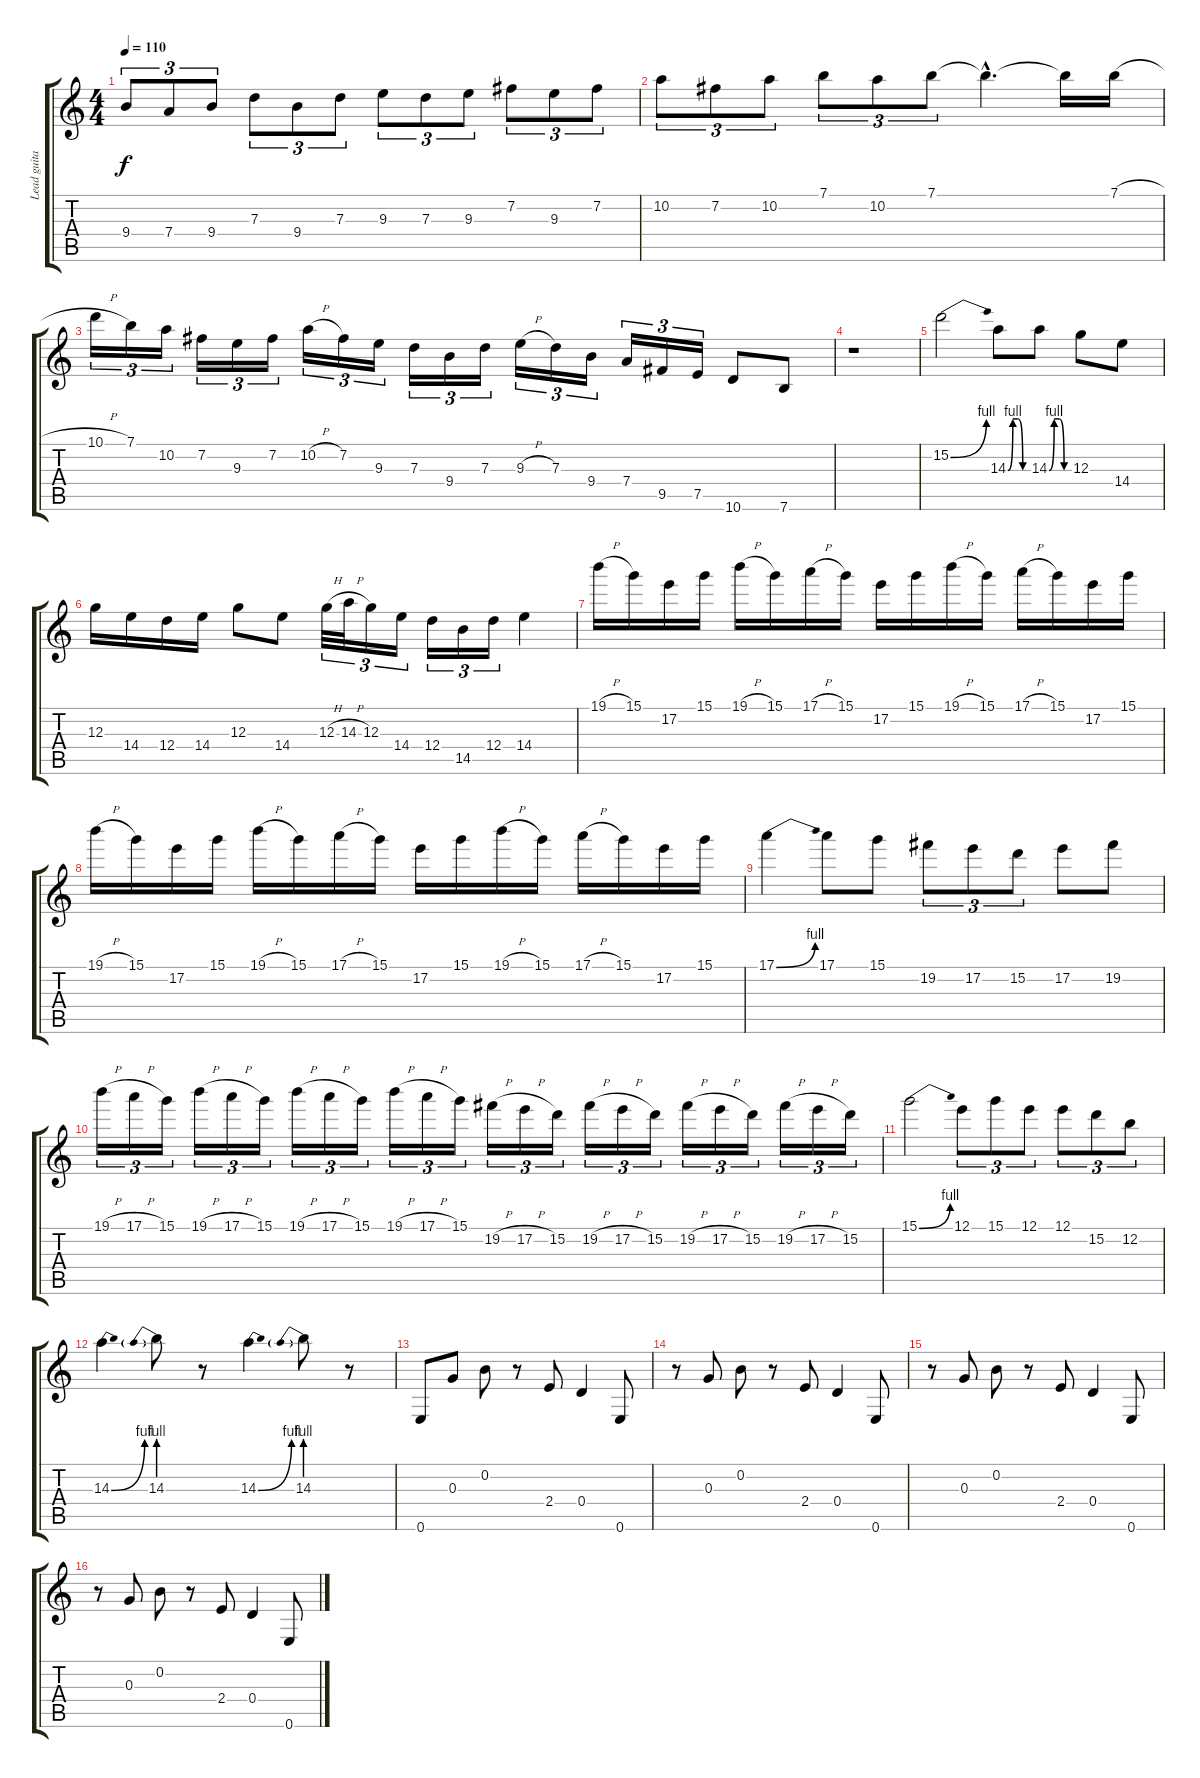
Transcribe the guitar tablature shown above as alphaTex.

\track ("Lead guitar" "Lead guita") {instrument distortionguitar}
\staff {score tabs}
\tuning (E4 B3 G3 D3 A2 E2) {hide}
\ts (4 4)
\tempo 110
\clef g2
\ks c
9.4.8{tu (3 2) dy f} 7.4.8{tu (3 2)} 9.4.8{tu (3 2)} 7.3.8{tu (3 2)} 9.4.8{tu (3 2)} 7.3.8{tu (3 2)} 9.3.8{tu (3 2)} 7.3.8{tu (3 2)} 9.3.8{tu (3 2)} 7.2.8{tu (3 2)} 9.3.8{tu (3 2)} 7.2.8{tu (3 2)} |
10.2.8{tu (3 2)} 7.2.8{tu (3 2)} 10.2.8{tu (3 2)} 7.1.8{tu (3 2)} 10.2.8{tu (3 2)} 7.1.8{tu (3 2)} 7.1{hac t}.4{d} 7.1{t}.16 7.1{h}.16 |
10.1{h}.16{tu (3 2)} 7.1.16{tu (3 2)} 10.2.16{tu (3 2)} 7.2.16{tu (3 2)} 9.3.16{tu (3 2)} 7.2.16{tu (3 2)} 10.2{h}.16{tu (3 2)} 7.2.16{tu (3 2)} 9.3.16{tu (3 2)} 7.3.16{tu (3 2)} 9.4.16{tu (3 2)} 7.3.16{tu (3 2)} 9.3{h}.16{tu (3 2)} 7.3.16{tu (3 2)} 9.4.16{tu (3 2)} 7.4.16{tu (3 2)} 9.5.16{tu (3 2)} 7.5.16{tu (3 2)} 10.6.8 7.6.8 |
r.1 |
15.2{be (bend 0 0 60 4)}.2 14.3{be (custom 0 0 15 4 30 4 45 0 60 0)}.8 14.3{be (custom 0 0 15 4 30 4 45 0 60 0)}.8 12.3.8 14.4.8 |
12.3.16 14.4.16 12.4.16 14.4.16 12.3.8 14.4.8 12.3{h}.32{tu (3 2)} 14.3{h}.32{tu (3 2)} 12.3.16{tu (3 2)} 14.4.16{tu (3 2)} 12.4.16{tu (3 2)} 14.5.16{tu (3 2)} 12.4.16{tu (3 2)} 14.4.4 |
19.1{h}.16 15.1.16 17.2.16 15.1.16 19.1{h}.16 15.1.16 17.1{h}.16 15.1.16 17.2.16 15.1.16 19.1{h}.16 15.1.16 17.1{h}.16 15.1.16 17.2.16 15.1.16 |
19.1{h}.16 15.1.16 17.2.16 15.1.16 19.1{h}.16 15.1.16 17.1{h}.16 15.1.16 17.2.16 15.1.16 19.1{h}.16 15.1.16 17.1{h}.16 15.1.16 17.2.16 15.1.16 |
17.1{be (bend 0 0 60 4)}.4 17.1.8 15.1.8 19.2.8{tu (3 2)} 17.2.8{tu (3 2)} 15.2.8{tu (3 2)} 17.2.8 19.2.8 |
19.1{h}.16{tu (3 2)} 17.1{h}.16{tu (3 2)} 15.1.16{tu (3 2)} 19.1{h}.16{tu (3 2)} 17.1{h}.16{tu (3 2)} 15.1.16{tu (3 2)} 19.1{h}.16{tu (3 2)} 17.1{h}.16{tu (3 2)} 15.1.16{tu (3 2)} 19.1{h}.16{tu (3 2)} 17.1{h}.16{tu (3 2)} 15.1.16{tu (3 2)} 19.2{h}.16{tu (3 2)} 17.2{h}.16{tu (3 2)} 15.2.16{tu (3 2)} 19.2{h}.16{tu (3 2)} 17.2{h}.16{tu (3 2)} 15.2.16{tu (3 2)} 19.2{h}.16{tu (3 2)} 17.2{h}.16{tu (3 2)} 15.2.16{tu (3 2)} 19.2{h}.16{tu (3 2)} 17.2{h}.16{tu (3 2)} 15.2.16{tu (3 2)} |
15.1{be (bend 0 0 60 4)}.2 12.1.8{tu (3 2)} 15.1.8{tu (3 2)} 12.1.8{tu (3 2)} 12.1.8{tu (3 2)} 15.2.8{tu (3 2)} 12.2.8{tu (3 2)} |
14.3{be (bend 0 0 60 4)}.4 14.3{be (prebend 0 4 60 4)}.8 r.8 14.3{be (bend 0 0 60 4)}.4 14.3{be (prebend 0 4 60 4)}.8 r.8 |
0.6.8 0.3.8 0.2.8 r.8 2.4.8 0.4.4 0.6.8 |
r.8 0.3.8 0.2.8 r.8 2.4.8 0.4.4 0.6.8 |
r.8 0.3.8 0.2.8 r.8 2.4.8 0.4.4 0.6.8 |
r.8 0.3.8 0.2.8 r.8 2.4.8 0.4.4 0.6.8
